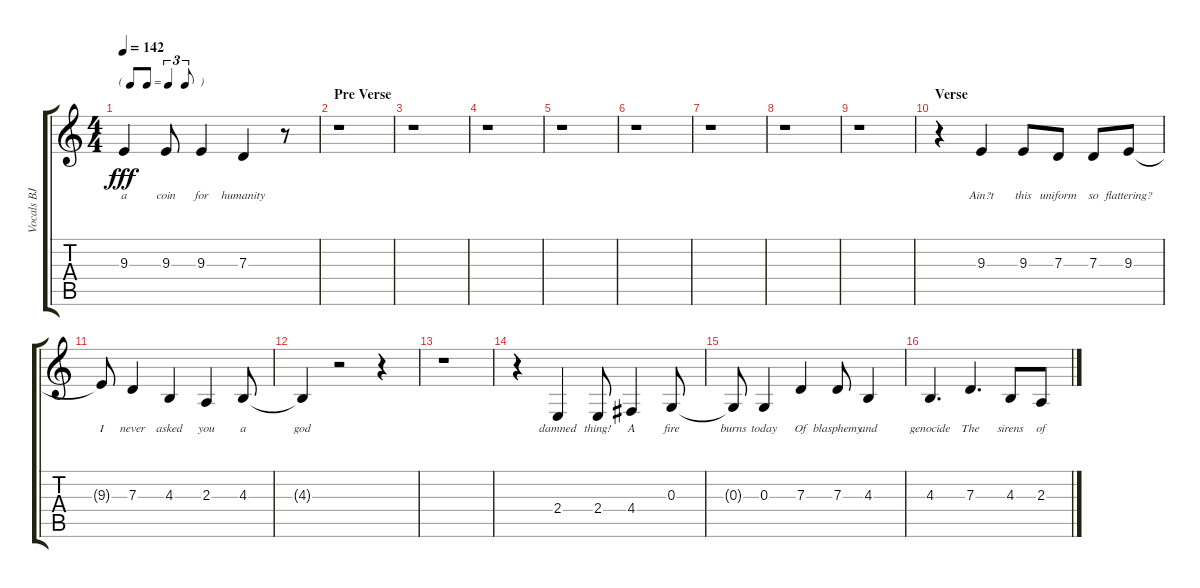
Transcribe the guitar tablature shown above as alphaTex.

\track ("Vocals BJ" "Vocals BJ") {instrument lead6voice}
\staff {score tabs}
\tuning (E4 B3 G3 D3 A2 E2) {hide}
\ts (4 4)
\tf triplet8th
\tempo 142
\clef g2
\ks c
9.3.4{lyrics (0 "a") lyrics (1 "") lyrics (2 "") lyrics (3 "") lyrics (4 "") dy fff} 9.3.8{lyrics (0 "coin") lyrics (1 "") lyrics (2 "") lyrics (3 "") lyrics (4 "")} 9.3.4{lyrics (0 "for") lyrics (1 "") lyrics (2 "") lyrics (3 "") lyrics (4 "")} 7.3.4{lyrics (0 "humanity") lyrics (1 "") lyrics (2 "") lyrics (3 "") lyrics (4 "")} r.8 |
\section ("" "Pre Verse")
r.1 |
r.1 |
r.1 |
r.1 |
r.1 |
r.1 |
r.1 |
r.1 |
\section ("" "Verse")
r.4 9.3.4{lyrics (0 "Ain?t") lyrics (1 "") lyrics (2 "") lyrics (3 "") lyrics (4 "")} 9.3.8{lyrics (0 "this") lyrics (1 "") lyrics (2 "") lyrics (3 "") lyrics (4 "")} 7.3.8{lyrics (0 "uniform") lyrics (1 "") lyrics (2 "") lyrics (3 "") lyrics (4 "")} 7.3.8{lyrics (0 "so") lyrics (1 "") lyrics (2 "") lyrics (3 "") lyrics (4 "")} 9.3.8{lyrics (0 "flattering?") lyrics (1 "") lyrics (2 "") lyrics (3 "") lyrics (4 "")} |
9.3{t}.8{lyrics (0 "I") lyrics (1 "") lyrics (2 "") lyrics (3 "") lyrics (4 "")} 7.3.4{lyrics (0 "never") lyrics (1 "") lyrics (2 "") lyrics (3 "") lyrics (4 "")} 4.3.4{lyrics (0 "asked") lyrics (1 "") lyrics (2 "") lyrics (3 "") lyrics (4 "")} 2.3.4{lyrics (0 "you") lyrics (1 "") lyrics (2 "") lyrics (3 "") lyrics (4 "")} 4.3.8{lyrics (0 "a") lyrics (1 "") lyrics (2 "") lyrics (3 "") lyrics (4 "")} |
4.3{t}.4{lyrics (0 "god") lyrics (1 "") lyrics (2 "") lyrics (3 "") lyrics (4 "")} r.2 r.4 |
r.1 |
r.4 2.4.4{lyrics (0 "damned") lyrics (1 "") lyrics (2 "") lyrics (3 "") lyrics (4 "")} 2.4.8{lyrics (0 "thing!") lyrics (1 "") lyrics (2 "") lyrics (3 "") lyrics (4 "")} 4.4.4{lyrics (0 "A") lyrics (1 "") lyrics (2 "") lyrics (3 "") lyrics (4 "")} 0.3.8{lyrics (0 "fire") lyrics (1 "") lyrics (2 "") lyrics (3 "") lyrics (4 "")} |
0.3{t}.8{lyrics (0 "burns") lyrics (1 "") lyrics (2 "") lyrics (3 "") lyrics (4 "")} 0.3.4{lyrics (0 "today") lyrics (1 "") lyrics (2 "") lyrics (3 "") lyrics (4 "")} 7.3.4{lyrics (0 "Of") lyrics (1 "") lyrics (2 "") lyrics (3 "") lyrics (4 "")} 7.3.8{lyrics (0 "blasphemy") lyrics (1 "") lyrics (2 "") lyrics (3 "") lyrics (4 "")} 4.3.4{lyrics (0 "and") lyrics (1 "") lyrics (2 "") lyrics (3 "") lyrics (4 "")} |
4.3.4{d lyrics (0 "genocide") lyrics (1 "") lyrics (2 "") lyrics (3 "") lyrics (4 "")} 7.3.4{d lyrics (0 "The") lyrics (1 "") lyrics (2 "") lyrics (3 "") lyrics (4 "")} 4.3.8{lyrics (0 "sirens") lyrics (1 "") lyrics (2 "") lyrics (3 "") lyrics (4 "")} 2.3.8{lyrics (0 "of") lyrics (1 "") lyrics (2 "") lyrics (3 "") lyrics (4 "")}
